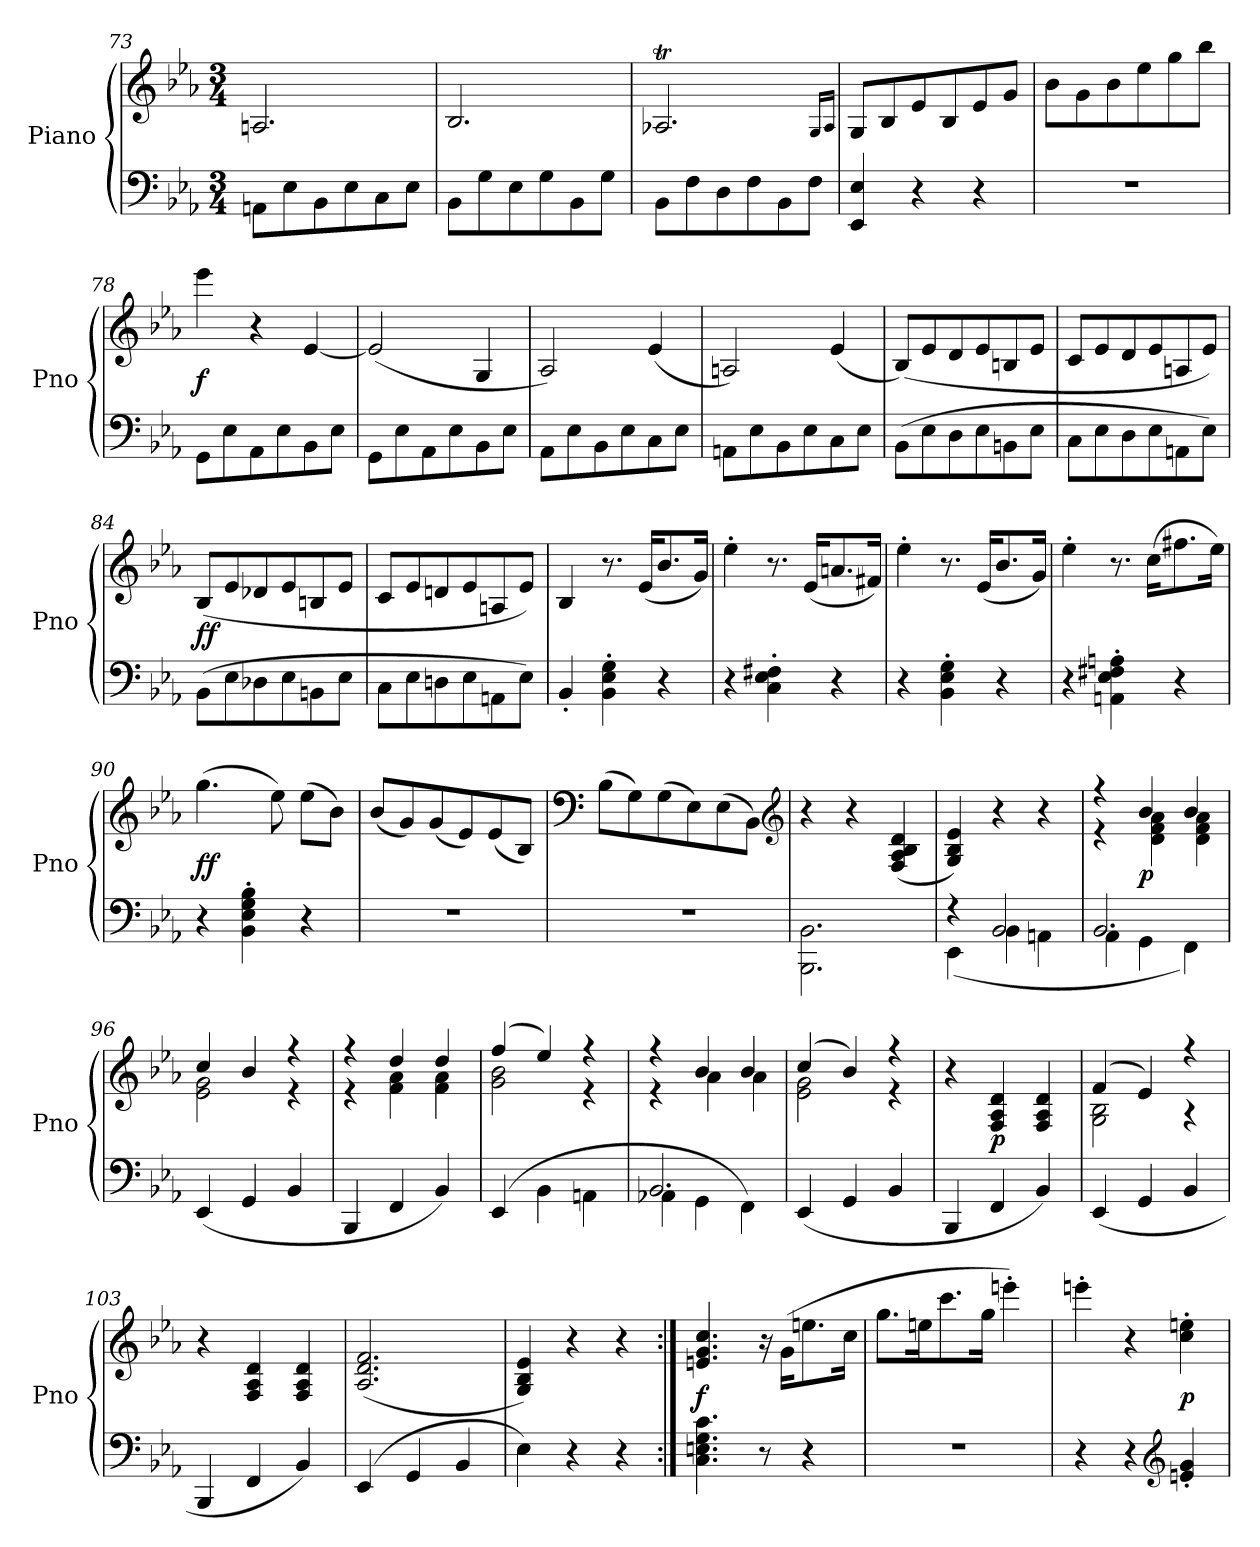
**kern	**kern	**dynam
*part1	*part1	*part1
*staff2	*staff1	*staff1/2
*I"Piano	*	*
*I'Pno	*	*
*clefF4	*clefG2	*
*k[b-e-a-]	*k[b-e-a-]	*
*c:	*c:	*
*M3/4	*M3/4	*
=73	=73	=73
8AAn\L	2.An/	.
8E-\	.	.
8BB-\	.	.
8E-\	.	.
8C\	.	.
8E-\J	.	.
=74	=74	=74
8BB-\L	2.B-/	.
8G\	.	.
8E-\	.	.
8G\	.	.
8BB-\	.	.
8G\J	.	.
=75	=75	=75
8BB-\L	2.A-XT/	.
8F\	.	.
8D\	.	.
8F\	.	.
8BB-\	.	.
8F\J	.	.
.	16qG/LL	.
.	16qA-/JJ	.
=76	=76	=76
4EE-/ 4E-/	8G/L	.
.	8B-/	.
4r	8e-/	.
.	8B-/	.
4r	8e-/	.
.	8g/J	.
=77	=77	=77
2.r	8b-\L	.
.	8g\	.
.	8b-\	.
.	8ee-\	.
.	8gg\	.
.	8bb-\J	.
=78	=78	=78
8GG\L	4eee-\	f
8E-\	.	.
8AA-\	4r	.
8E-\	.	.
8BB-\	[4e-/	.
8E-\J	.	.
=79	=79	=79
8GG\L	(2e-/]	.
8E-\	.	.
8AA-\	.	.
8E-\	.	.
8BB-\	4G/	.
8E-\J	.	.
=80	=80	=80
8AA-\L	2A-/)	.
8E-\	.	.
8BB-\	.	.
8E-\	.	.
8C\	(4e-/	.
8E-\J	.	.
=81	=81	=81
8AAn\L	2An/)	.
8E-\	.	.
8BB-\	.	.
8E-\	.	.
8C\	(4e-/	.
8E-\J	.	.
=82	=82	=82
(8BB-\L	(8B-/L)	.
8E-\	8e-/	.
8D\	8d/	.
8E-\	8e-/	.
8BBn\	8Bn/	.
8E-\J	8e-/J	.
=83	=83	=83
8C\L	8c/L	.
8E-\	8e-/	.
8D\	8d/	.
8E-\	8e-/	.
8AAn\	8An/	.
8E-\J)	8e-/J)	.
=84	=84	=84
(8BB-\L	(8B-/L	ff
8E-\	8e-/	.
8D-X\	8d-X/	.
8E-\	8e-/	.
8BBn\	8Bn/	.
8E-\J	8e-/J	.
=85	=85	=85
8C\L	8c/L	.
8E-\	8e-/	.
8Dn\	8dn/	.
8E-\	8e-/	.
8AAn\	8An/	.
8E-\J)	8e-/J)	.
=86	=86	=86
4BB-'/	4B-/	.
4BB-'\ 4E-'\ 4G'\	8.r	.
.	(16e-/KL	.
4r	8.b-/	.
.	16g/Jk)	.
=87	=87	=87
4r	4ee-'\	.
4C'\ 4E-'\ 4F#X'\	8.r	.
.	(16e-/KL	.
4r	8.an/	.
.	16f#X/Jk)	.
=88	=88	=88
4r	4ee-'\	.
4BB-'\ 4E-'\ 4G'\	8.r	.
.	(16e-/KL	.
4r	8.b-/	.
.	16g/Jk)	.
=89	=89	=89
4r	4ee-'\	.
4AAn'\ 4E-'\ 4F#X'\ 4An'\	8.r	.
.	(16cc\KL	.
4r	8.ff#X\	.
.	16ee-\Jk)	.
=90	=90	=90
4r	(4.gg\	ff
4BB-'\ 4E-'\ 4G'\ 4B-'\	.	.
.	8ee-\)	.
4r	(8ee-\L	.
.	8b-\J)	.
=91	=91	=91
2.r	(8b-/L	.
.	8g/)	.
.	(8g/	.
.	8e-/)	.
.	(8e-/	.
.	8B-/J)	.
=92	=92	=92
*	*clefF4	*
2.r	(8B-\L	.
.	8G\)	.
.	(8G\	.
.	8E-\)	.
.	(8E-\	.
.	8BB-\J)	.
*	*clefG2	*
=93	=93	=93
2.BBB-\ 2.BB-\	4r	.
.	4r	.
.	(4F/ 4A-/ 4B-/ 4d/	.
=94	=94	=94
*^	*	*
4r	(4EE-\	4G/ 4B-/ 4e-/)	.
2BB-/	4BB-\	4r	.
.	4AAn\	4r	.
=95	=95	=95	=95
*	*	*^	*
2.BB-/	4AA-\	4r	4r	.
.	4GG\	4b-/	4d\ 4f\ 4a-\	p
.	4FF\)	4b-/	4d\ 4f\ 4a-\	.
*v	*v	*	*	*
=96	=96	=96	=96
(4EE-/	4cc/	2e-\ 2g\	.
4GG/	4b-/	.	.
4BB-/	4r	4r	.
=97	=97	=97	=97
4BBB-/	4r	4r	.
4FF/	4dd/	4f\ 4a-\	.
4BB-/)	4dd/	4f\ 4a-\	.
=98	=98	=98	=98
(4EE-/	(4ff/	2g\ 2b-\	.
4BB-\	4ee-/)	.	.
4AAn\	4r	4r	.
=99	=99	=99	=99
*^	*	*	*
2.BB-/	4AA-X\	4r	4r	.
.	4GG\	4b-/	4a-\	.
.	4FF\)	4b-/	4a-\	.
*v	*v	*	*	*
=100	=100	=100	=100
(4EE-/	(4cc/	2e-\ 2g\	.
4GG/	4b-/)	.	.
4BB-/	4r	4r	.
*	*v	*v	*
=101	=101	=101
4BBB-/	4r	.
4FF/	4F/ 4A-/ 4d/	p
4BB-/)	4F/ 4A-/ 4d/	.
=102	=102	=102
*	*^	*
(4EE-/	(4f/	2G\ 2B-\	.
4GG/	4e-/)	.	.
4BB-/	4r	4r	.
*	*v	*v	*
=103	=103	=103
4BBB-/	4r	.
4FF/	4F/ 4A-/ 4d/	.
4BB-/)	4F/ 4A-/ 4d/	.
=104	=104	=104
(4EE-/	(2.A-/ 2.d/ 2.f/	.
4GG/	.	.
4BB-/	.	.
=105	=105	=105
4E-\)	4G/ 4B-/ 4e-/)	.
4r	4r	.
4r	4r	.
=106:|!	=106:|!	=106:|!
4.C\ 4.En\ 4.G\ 4.c\	4.en/ 4.g/ 4.cc/	f
8r	16r	.
.	(16g\KL	.
4r	8.een\	.
.	16cc\Jk	.
=107	=107	=107
2.r	8.gg\L	.
.	16een\K	.
.	8.ccc\	.
.	16gg\Jk	.
.	4eeen'\)	.
=108	=108	=108
4r	4eeen'\	.
4r	4r	.
*clefG2	*	*
4en'/ 4g'/	4cc'\ 4een'\	p
=	=	=
*-	*-	*-
